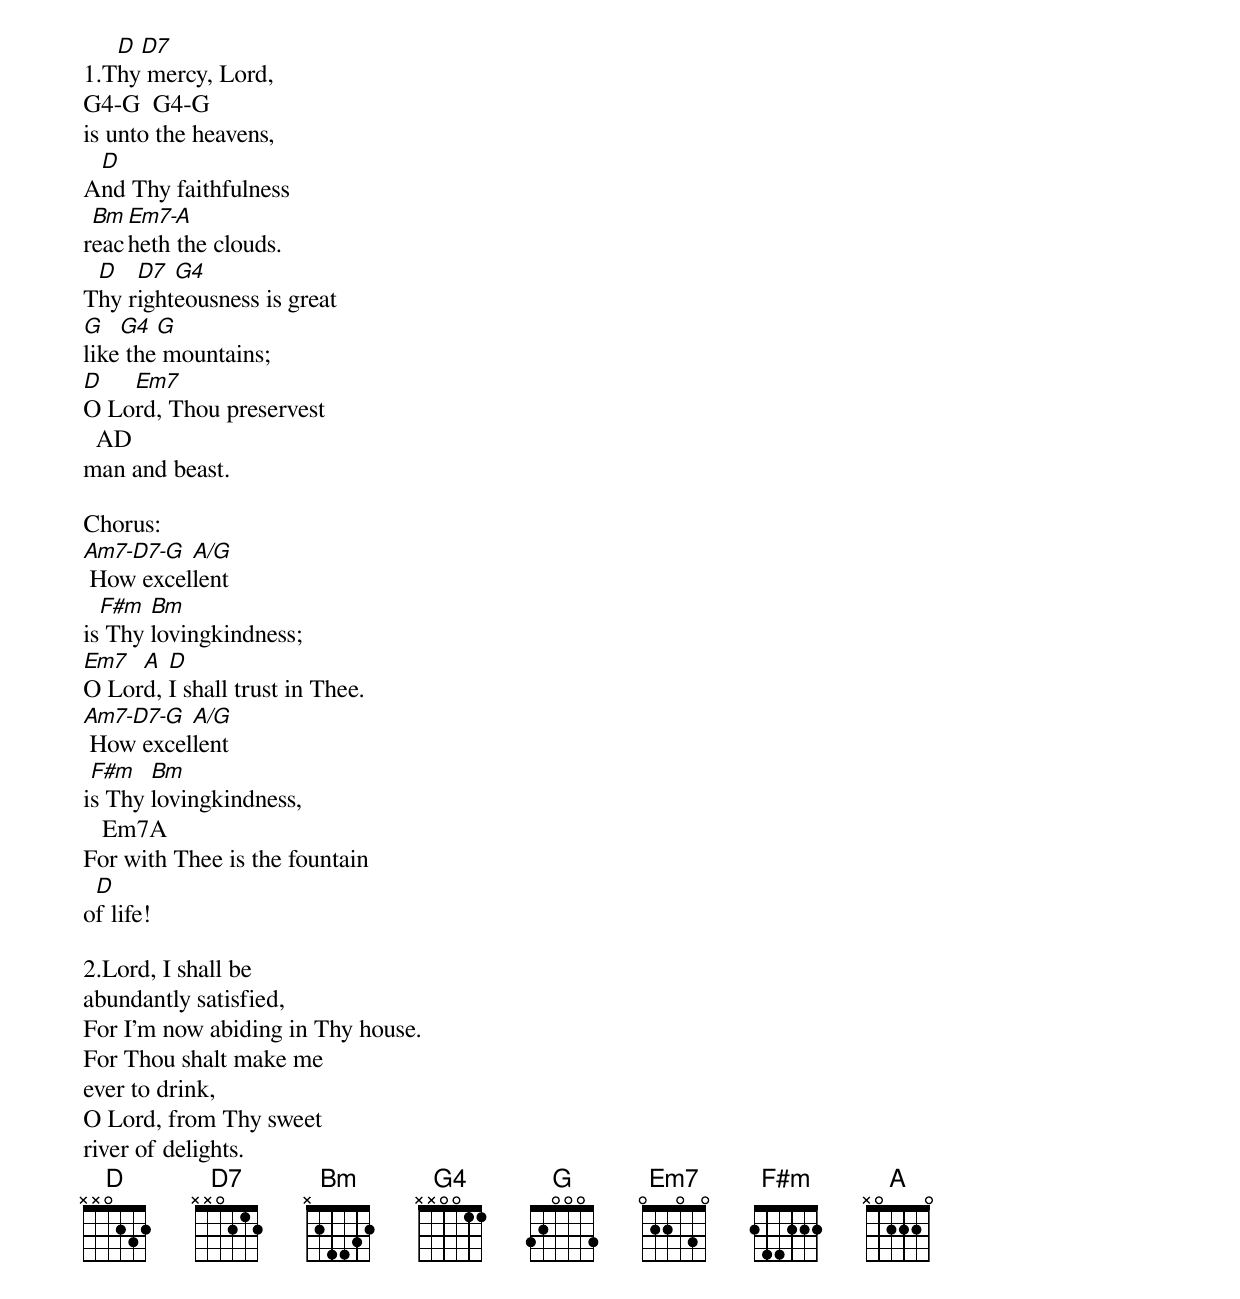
   D D7
1.Thy mercy, Lord,
G4-G  G4-G
is unto the heavens,
 D
And Thy faithfulness
 Bm Em7-A
reacheth the clouds.
 D   D7  G4
Thy righteousness is great
G   G4  G
like the mountains;
D   Em7
O Lord, Thou preservest
  AD
man and beast.

Chorus:
Am7-D7-G  A/G
 How excellent
  F#m  Bm
is Thy lovingkindness;
Em7  A  D
O Lord, I shall trust in Thee.
Am7-D7-G  A/G
 How excellent
 F#m   Bm
is Thy lovingkindness,
   Em7A
For with Thee is the fountain
 D
of life!

2.Lord, I shall be
abundantly satisfied,
For I’m now abiding in Thy house.
For Thou shalt make me
ever to drink,
O Lord, from Thy sweet
river of delights.
